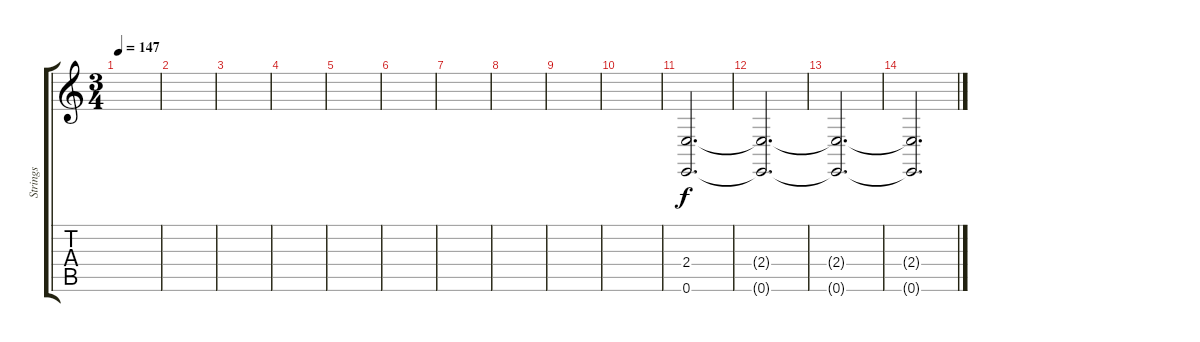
\track ("Strings" "Strings") {instrument stringensemble1}
\staff {score tabs}
\tuning (E4 B3 G3 D3 A2 E2) {hide}
\ts (3 4)
\tempo 147
\clef g2
\ks c
|
|
|
\section ("" "")
|
|
|
|
|
|
|
(2.4 0.6).2{d volume 5} |
(2.4{t} 0.6{t}).2{d} |
(2.4{t} 0.6{t}).2{d} |
(2.4{t} 0.6{t}).2{d}
